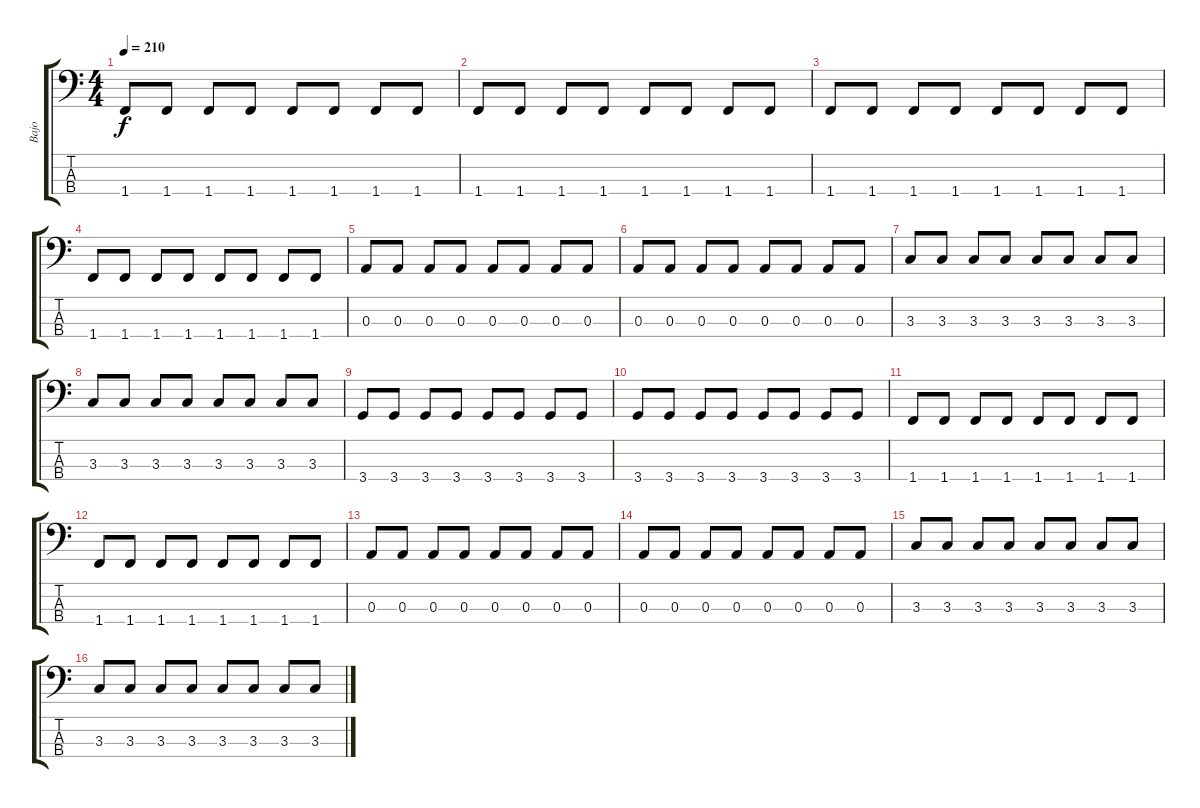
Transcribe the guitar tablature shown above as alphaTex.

\track ("Bajo" "Bajo") {instrument electricbassfinger}
\staff {score tabs}
\tuning (G2 D2 A1 E1) {hide}
\ts (4 4)
\tempo 210
\clef f4
\ks c
1.4.8{dy f} 1.4.8 1.4.8 1.4.8 1.4.8 1.4.8 1.4.8 1.4.8 |
1.4.8 1.4.8 1.4.8 1.4.8 1.4.8 1.4.8 1.4.8 1.4.8 |
1.4.8 1.4.8 1.4.8 1.4.8 1.4.8 1.4.8 1.4.8 1.4.8 |
1.4.8 1.4.8 1.4.8 1.4.8 1.4.8 1.4.8 1.4.8 1.4.8 |
0.3.8 0.3.8 0.3.8 0.3.8 0.3.8 0.3.8 0.3.8 0.3.8 |
0.3.8 0.3.8 0.3.8 0.3.8 0.3.8 0.3.8 0.3.8 0.3.8 |
3.3.8 3.3.8 3.3.8 3.3.8 3.3.8 3.3.8 3.3.8 3.3.8 |
3.3.8 3.3.8 3.3.8 3.3.8 3.3.8 3.3.8 3.3.8 3.3.8 |
3.4.8 3.4.8 3.4.8 3.4.8 3.4.8 3.4.8 3.4.8 3.4.8 |
3.4.8 3.4.8 3.4.8 3.4.8 3.4.8 3.4.8 3.4.8 3.4.8 |
1.4.8 1.4.8 1.4.8 1.4.8 1.4.8 1.4.8 1.4.8 1.4.8 |
1.4.8 1.4.8 1.4.8 1.4.8 1.4.8 1.4.8 1.4.8 1.4.8 |
0.3.8 0.3.8 0.3.8 0.3.8 0.3.8 0.3.8 0.3.8 0.3.8 |
0.3.8 0.3.8 0.3.8 0.3.8 0.3.8 0.3.8 0.3.8 0.3.8 |
3.3.8 3.3.8 3.3.8 3.3.8 3.3.8 3.3.8 3.3.8 3.3.8 |
3.3.8 3.3.8 3.3.8 3.3.8 3.3.8 3.3.8 3.3.8 3.3.8
